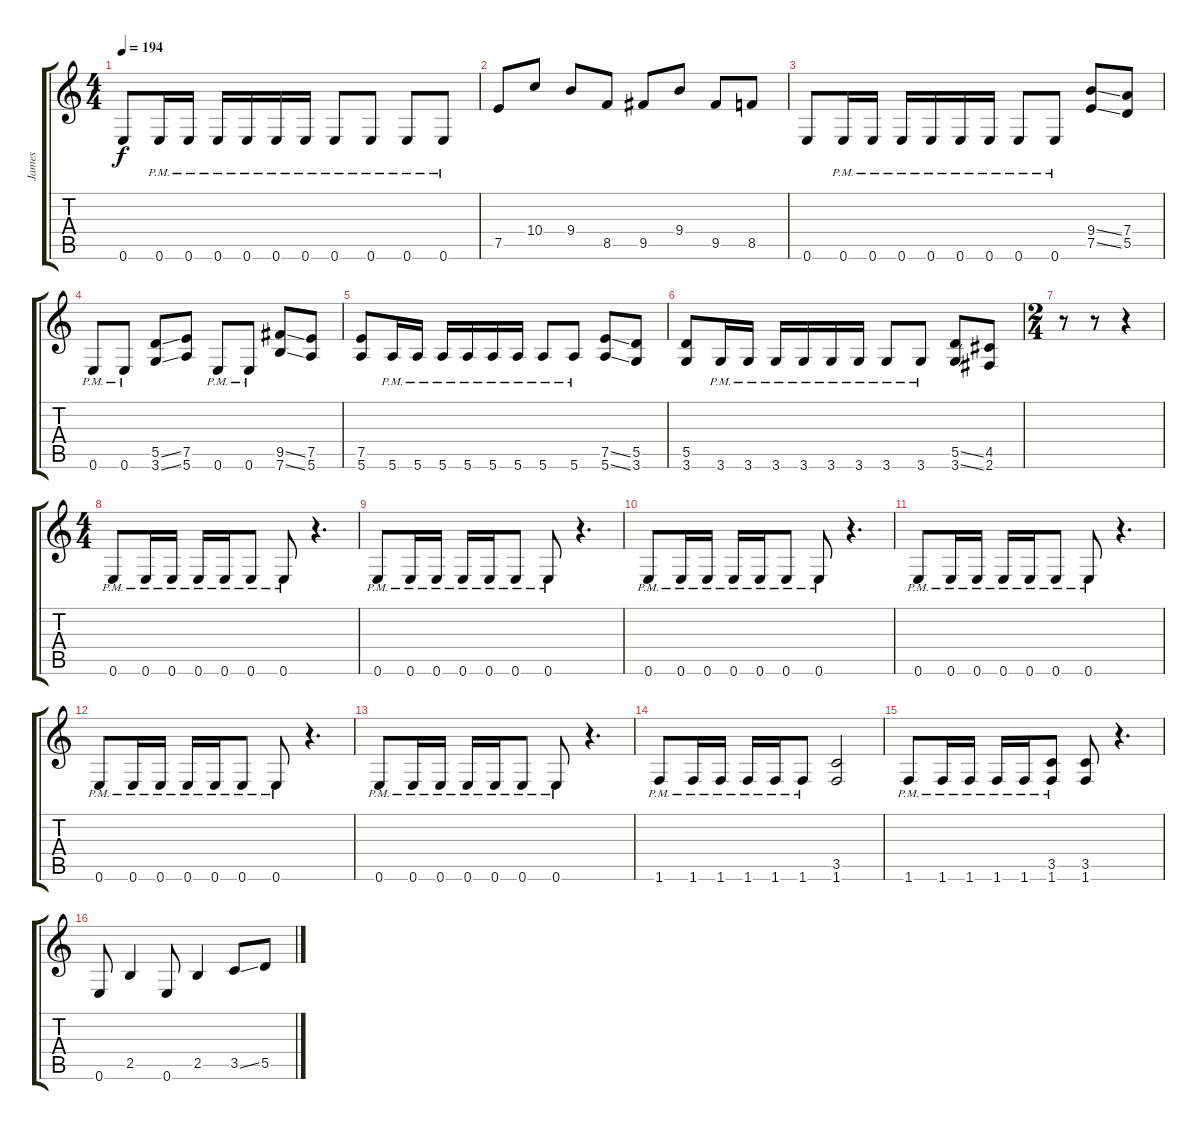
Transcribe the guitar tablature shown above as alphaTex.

\track ("James" "James") {instrument distortionguitar}
\staff {score tabs}
\tuning (E4 B3 G3 D3 A2 E2) {hide}
\ts (4 4)
\tempo 194
\clef g2
\ks c
0.6.8{dy f} 0.6{pm}.16 0.6{pm}.16 0.6{pm}.16 0.6{pm}.16 0.6{pm}.16 0.6{pm}.16 0.6{pm}.8 0.6{pm}.8 0.6{pm}.8 0.6{pm}.8 |
7.5.8 10.4.8 9.4.8 8.5.8 9.5.8 9.4.8 9.5.8 8.5.8 |
0.6.8 0.6{pm}.16 0.6{pm}.16 0.6{pm}.16 0.6{pm}.16 0.6{pm}.16 0.6{pm}.16 0.6{pm}.8 0.6{pm}.8 (9.4{ss} 7.5{ss}).8 (7.4 5.5).8 |
0.6{pm}.8 0.6{pm}.8 (5.5{ss} 3.6{ss}).8 (7.5 5.6).8 0.6{pm}.8 0.6{pm}.8 (9.5{ss} 7.6{ss}).8 (7.5 5.6).8 |
(7.5 5.6).8 5.6{pm}.16 5.6{pm}.16 5.6{pm}.16 5.6{pm}.16 5.6{pm}.16 5.6{pm}.16 5.6{pm}.8 5.6{pm}.8 (7.5{ss} 5.6{ss}).8 (5.5 3.6).8 |
(5.5 3.6).8 3.6{pm}.16 3.6{pm}.16 3.6{pm}.16 3.6{pm}.16 3.6{pm}.16 3.6{pm}.16 3.6{pm}.8 3.6{pm}.8 (5.5{ss} 3.6{ss}).8 (4.5 2.6).8 |
\ts (2 4)
r.8 r.8 r.4 |
\ts (4 4)
0.6{pm}.8 0.6{pm}.16 0.6{pm}.16 0.6{pm}.16 0.6{pm}.16 0.6{pm}.8 0.6{pm}.8 r.4{d} |
0.6{pm}.8 0.6{pm}.16 0.6{pm}.16 0.6{pm}.16 0.6{pm}.16 0.6{pm}.8 0.6{pm}.8 r.4{d} |
0.6{pm}.8 0.6{pm}.16 0.6{pm}.16 0.6{pm}.16 0.6{pm}.16 0.6{pm}.8 0.6{pm}.8 r.4{d} |
0.6{pm}.8 0.6{pm}.16 0.6{pm}.16 0.6{pm}.16 0.6{pm}.16 0.6{pm}.8 0.6{pm}.8 r.4{d} |
0.6{pm}.8 0.6{pm}.16 0.6{pm}.16 0.6{pm}.16 0.6{pm}.16 0.6{pm}.8 0.6{pm}.8 r.4{d} |
0.6{pm}.8 0.6{pm}.16 0.6{pm}.16 0.6{pm}.16 0.6{pm}.16 0.6{pm}.8 0.6{pm}.8 r.4{d} |
1.6{pm}.8 1.6{pm}.16 1.6{pm}.16 1.6{pm}.16 1.6{pm}.16 1.6{pm}.8 (3.5 1.6).2 |
1.6{pm}.8 1.6{pm}.16 1.6{pm}.16 1.6{pm}.16 1.6{pm}.16 (3.5 1.6{pm}).8 (3.5 1.6).8 r.4{d} |
\section ("" "")
0.6.8 2.5.4 0.6.8 2.5.4 3.5{ss}.8 5.5.8
